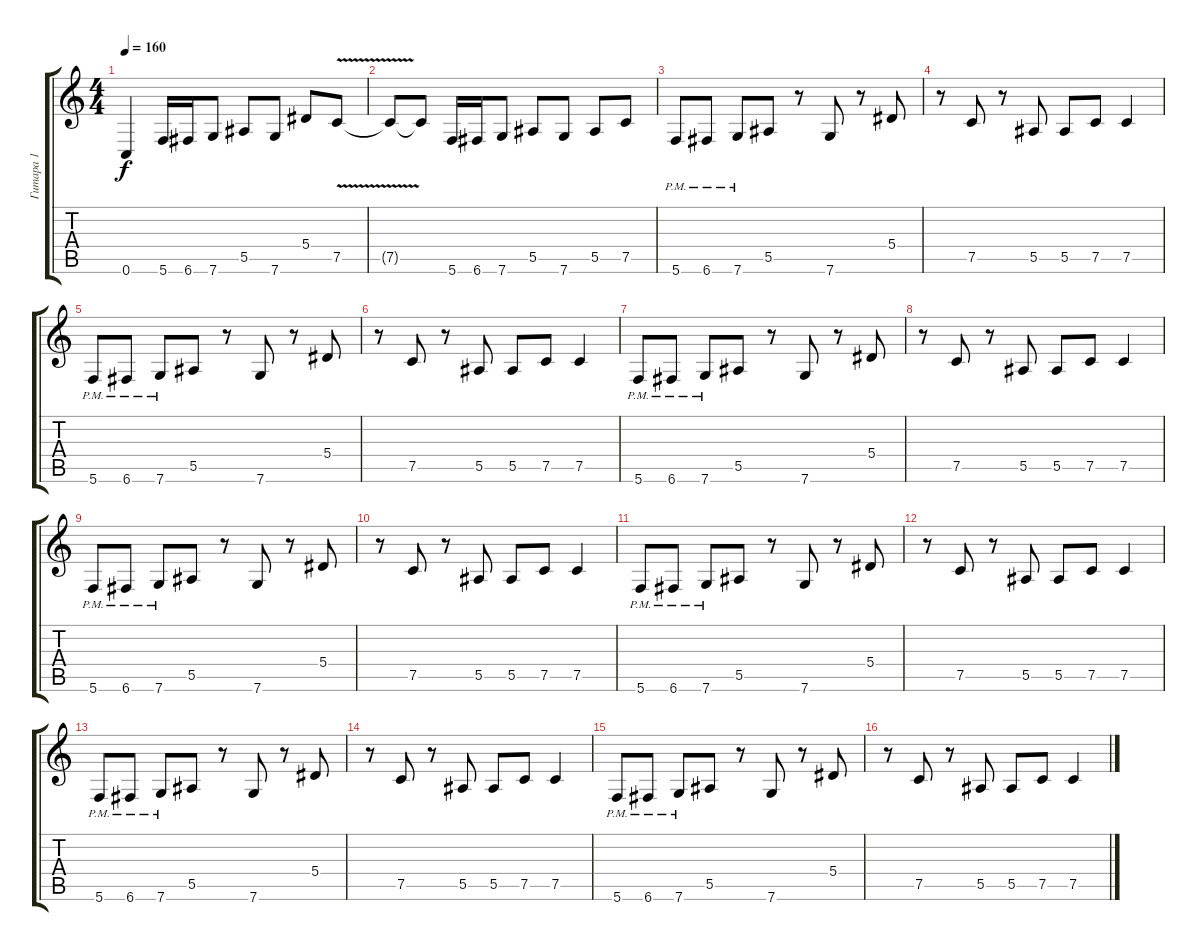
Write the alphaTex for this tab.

\track ("Гитара 1" "Гитара 1") {instrument overdrivenguitar}
\staff {score tabs}
\tuning (C4 G3 Eb3 Bb2 F2 C2) {hide}
\ts (4 4)
\tempo 160
\clef g2
\ks c
0.6.4{dy f} 5.6.16 6.6.16 7.6.8 5.5.8 7.6.8 5.4.8 7.5{v}.8 |
7.5{t}.8 7.5{t}.8 5.6.16 6.6.16 7.6.8 5.5.8 7.6.8 5.5.8 7.5.8 |
5.6{pm}.8 6.6{pm}.8 7.6{pm}.8 5.5.8 r.8 7.6.8 r.8 5.4.8 |
r.8 7.5.8 r.8 5.5.8 5.5.8 7.5.8 7.5.4 |
5.6{pm}.8 6.6{pm}.8 7.6{pm}.8 5.5.8 r.8 7.6.8 r.8 5.4.8 |
r.8 7.5.8 r.8 5.5.8 5.5.8 7.5.8 7.5.4 |
5.6{pm}.8 6.6{pm}.8 7.6{pm}.8 5.5.8 r.8 7.6.8 r.8 5.4.8 |
r.8 7.5.8 r.8 5.5.8 5.5.8 7.5.8 7.5.4 |
5.6{pm}.8 6.6{pm}.8 7.6{pm}.8 5.5.8 r.8 7.6.8 r.8 5.4.8 |
r.8 7.5.8 r.8 5.5.8 5.5.8 7.5.8 7.5.4 |
5.6{pm}.8 6.6{pm}.8 7.6{pm}.8 5.5.8 r.8 7.6.8 r.8 5.4.8 |
r.8 7.5.8 r.8 5.5.8 5.5.8 7.5.8 7.5.4 |
5.6{pm}.8 6.6{pm}.8 7.6{pm}.8 5.5.8 r.8 7.6.8 r.8 5.4.8 |
r.8 7.5.8 r.8 5.5.8 5.5.8 7.5.8 7.5.4 |
5.6{pm}.8 6.6{pm}.8 7.6{pm}.8 5.5.8 r.8 7.6.8 r.8 5.4.8 |
r.8 7.5.8 r.8 5.5.8 5.5.8 7.5.8 7.5.4
